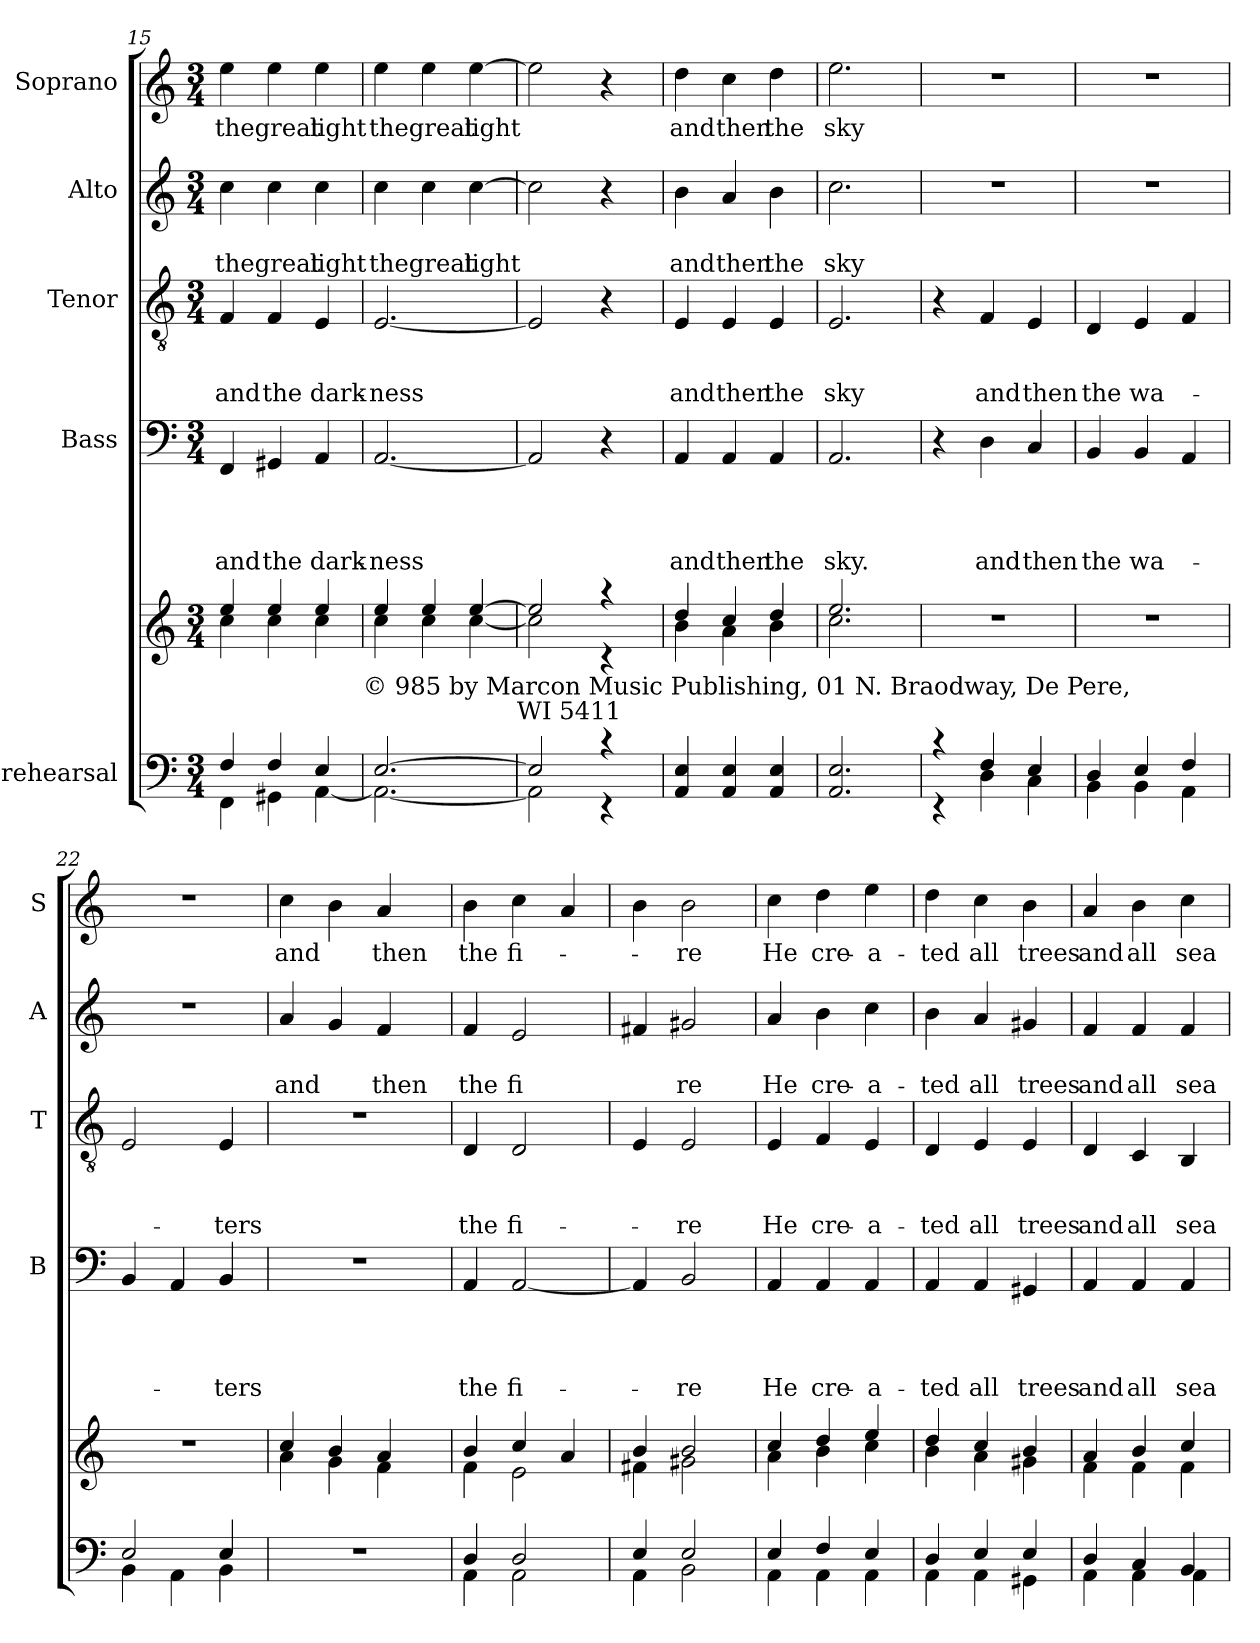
**kern	**kern	**kern	**text	**text	**text	**text	**kern	**text	**text	**text	**kern	**text	**text	**kern	**text
*part5	*part5	*part4	*part4	*part4	*part4	*part4	*part3	*part3	*part3	*part3	*part2	*part2	*part2	*part1	*part1
*staff6	*staff5	*staff4	*staff4	*staff4	*staff4	*staff4	*staff3	*staff3	*staff3	*staff3	*staff2	*staff2	*staff2	*staff1	*staff1
*I"rehearsal	*	*I"Bass	*	*	*	*	*I"Tenor	*	*	*	*I"Alto	*	*	*I"Soprano	*
*	*	*I'B	*	*	*	*	*I'T	*	*	*	*I'A	*	*	*I'S	*
*clefF4	*clefG2	*clefF4	*	*	*	*	*clefGv2	*	*	*	*clefG2	*	*	*clefG2	*
*k[]	*k[]	*k[]	*	*	*	*	*k[]	*	*	*	*k[]	*	*	*k[]	*
*C:	*C:	*C:	*	*	*	*	*C:	*	*	*	*C:	*	*	*C:	*
*M3/4	*M3/4	*M3/4	*	*	*	*	*M3/4	*	*	*	*M3/4	*	*	*M3/4	*
=15	=15	=15	=15	=15	=15	=15	=15	=15	=15	=15	=15	=15	=15	=15	=15
*^	*^	*	*	*	*	*	*	*	*	*	*	*	*	*	*
!	!	!	!	!	!	!	!	!LO:LY:b	!	!	!	!LO:LY:b	!	!	!LO:LY:b	!	!LO:LY:b
4F/	4FF\	4ee/	4cc\	4FF/	.	.	.	and	4F/	.	.	and	4cc\	.	the	4ee\	the
!	!	!	!	!	!	!	!	!LO:LY:b	!	!	!	!LO:LY:b	!	!	!LO:LY:b	!	!LO:LY:b
4F/	4GG#X\	4ee/	4cc\	4GG#X/	.	.	.	the	4F/	.	.	the	4cc\	.	great	4ee\	great
!	!	!	!	!	!	!	!	!LO:LY:b	!	!	!	!LO:LY:b	!	!	!LO:LY:b	!	!LO:LY:b
4E/	[<4AA\	4ee/	4cc\	4AA/	.	.	.	dark-	4E/	.	.	dark-	4cc\	.	light	4ee\	light
!	!	!	!LO:TX:b:t=© 985 by Marcon Music Publishing, 01 N. Braodway, De Pere,	!	!	!	!	!	!	!	!	!	!	!	!	!	!
=16	=16	=16	=16	=16	=16	=16	=16	=16	=16	=16	=16	=16	=16	=16	=16	=16	=16
!	!	!	!	!	!	!	!	!LO:LY:b	!	!	!	!LO:LY:b	!	!	!LO:LY:b	!	!LO:LY:b
[>2.E/	2.AA\_	4ee/	4cc\	[<2.AA/	.	.	.	-ness	[<2.E/	.	.	-ness	4cc\	.	the	4ee\	the
!	!	!	!	!	!	!	!	!	!	!	!	!	!	!	!LO:LY:b	!	!LO:LY:b
.	.	4ee/	4cc\	.	.	.	.	.	.	.	.	.	4cc\	.	great	4ee\	great
!	!	!	!	!	!	!	!	!	!	!	!	!	!	!	!LO:LY:b	!	!LO:LY:b
.	.	[>4ee/	[<4cc\	.	.	.	.	.	.	.	.	.	[>4cc\	.	light	[>4ee\	light
!	!	!	!LO:TX:b:t=WI 5411	!	!	!	!	!	!	!	!	!	!	!	!	!	!
=17	=17	=17	=17	=17	=17	=17	=17	=17	=17	=17	=17	=17	=17	=17	=17	=17	=17
2E/]	2AA\]	2ee/]	2cc\]	2AA/]	.	.	.	.	2E/]	.	.	.	2cc\]	.	.	2ee\]	.
4rc	4rEE	4rc	4raa	4r	.	.	.	.	4r	.	.	.	4r	.	.	4r	.
!!LO:PB:g=z
=18	=18	=18	=18	=18	=18	=18	=18	=18	=18	=18	=18	=18	=18	=18	=18	=18	=18
!	!	!	!	!	!	!	!	!LO:LY:b	!	!	!	!LO:LY:b	!	!	!LO:LY:b	!	!LO:LY:b
*v	*v	*	*	*	*	*	*	*	*	*	*	*	*	*	*	*	*
4AA/ 4E/	4dd/	4b\	4AA/	.	.	.	and	4E/	.	.	and	4b\	.	and	4dd\	and
!	!	!	!	!	!	!	!LO:LY:b	!	!	!	!LO:LY:b	!	!	!LO:LY:b	!	!LO:LY:b
4AA/ 4E/	4cc/	4a\	4AA/	.	.	.	then	4E/	.	.	then	4a/	.	then	4cc\	then
!	!	!	!	!	!	!	!LO:LY:b	!	!	!	!LO:LY:b	!	!	!LO:LY:b	!	!LO:LY:b
4AA/ 4E/	4dd/	4b\	4AA/	.	.	.	the	4E/	.	.	the	4b\	.	the	4dd\	the
=19	=19	=19	=19	=19	=19	=19	=19	=19	=19	=19	=19	=19	=19	=19	=19	=19
!	!	!	!	!	!	!	!LO:LY:b	!	!	!	!LO:LY:b	!	!	!LO:LY:b	!	!LO:LY:b
2.AA/ 2.E/	2.ee/	2.cc\	2.AA/	.	.	.	sky.	2.E/	.	.	sky	2.cc\	.	sky	2.ee\	sky
=20	=20	=20	=20	=20	=20	=20	=20	=20	=20	=20	=20	=20	=20	=20	=20	=20
*^	*	*	*	*	*	*	*	*	*	*	*	*	*	*	*	*
!	!	!LO:N:vis=1	!	!	!	!	!	!	!	!	!	!	!LO:N:vis=1	!	!	!LO:N:vis=1	!
*	*	*v	*v	*	*	*	*	*	*	*	*	*	*	*	*	*	*
4rc	4rEE	2.r	4r	.	.	.	.	4r	.	.	.	2.r	.	.	2.r	.
!	!	!	!	!	!	!	!LO:LY:b	!	!	!	!LO:LY:b	!	!	!	!	!
4F/	4D\	.	4D\	.	.	.	and	4F/	.	.	and	.	.	.	.	.
!	!	!	!	!	!	!	!LO:LY:b	!	!	!	!LO:LY:b	!	!	!	!	!
4E/	4C\	.	4C/	.	.	.	then	4E/	.	.	then	.	.	.	.	.
=21	=21	=21	=21	=21	=21	=21	=21	=21	=21	=21	=21	=21	=21	=21	=21	=21
!	!	!LO:N:vis=1	!	!	!	!	!LO:LY:b	!	!	!	!LO:LY:b	!LO:N:vis=1	!	!	!LO:N:vis=1	!
4D/	4BB\	2.r	4BB/	.	.	.	the	4D/	.	.	the	2.r	.	.	2.r	.
!	!	!	!	!	!	!	!LO:LY:b	!	!	!	!LO:LY:b	!	!	!	!	!
4E/	4BB\	.	4BB/	.	.	.	wa-	4E/	.	.	wa-	.	.	.	.	.
4F/	4AA\	.	4AA/	.	.	.	.	4F/	.	.	.	.	.	.	.	.
=22	=22	=22	=22	=22	=22	=22	=22	=22	=22	=22	=22	=22	=22	=22	=22	=22
!	!	!LO:N:vis=1	!	!	!	!	!	!	!	!	!	!LO:N:vis=1	!	!	!LO:N:vis=1	!
2E/	4BB\	2.r	4BB/	.	.	.	.	2E/	.	.	.	2.r	.	.	2.r	.
.	4AA\	.	4AA/	.	.	.	.	.	.	.	.	.	.	.	.	.
!	!	!	!	!	!	!	!LO:LY:b	!	!	!	!LO:LY:b	!	!	!	!	!
4E/	4BB\	.	4BB/	.	.	.	-ters	4E/	.	.	-ters	.	.	.	.	.
=23	=23	=23	=23	=23	=23	=23	=23	=23	=23	=23	=23	=23	=23	=23	=23	=23
!LO:N:vis=1	!	!	!LO:N:vis=1	!	!	!	!	!LO:N:vis=1	!	!	!	!	!	!LO:LY:b	!	!LO:LY:b
*v	*v	*^	*	*	*	*	*	*	*	*	*	*	*	*	*	*
2.r	4a\	4cc/	2.r	.	.	.	.	2.r	.	.	.	4a/	.	and	4cc\	and
.	4b/	4g\	.	.	.	.	.	.	.	.	.	4g/	.	.	4b\	.
!	!	!	!	!	!	!	!	!	!	!	!	!	!	!LO:LY:b	!	!LO:LY:b
.	4f\	4a/	.	.	.	.	.	.	.	.	.	4f/	.	then	4a/	then
=24	=24	=24	=24	=24	=24	=24	=24	=24	=24	=24	=24	=24	=24	=24	=24	=24
*^	*	*	*	*	*	*	*	*	*	*	*	*	*	*	*	*
!	!	!	!	!	!	!	!	!LO:LY:b	!	!	!	!LO:LY:b	!	!	!LO:LY:b	!	!LO:LY:b
4D/	4AA\	4b/	4f\	4AA/	.	.	.	the	4D/	.	.	the	4f/	.	the	4b\	the
!	!	!	!	!	!	!	!	!LO:LY:b	!	!	!	!LO:LY:b	!	!	!LO:LY:b	!	!LO:LY:b
2D/	2AA\	4cc/	2e\	[<2AA/	.	.	.	fi-	2D/	.	.	fi-	2e/	.	fi	4cc\	fi-
.	.	4a/	.	.	.	.	.	.	.	.	.	.	.	.	.	4a/	.
=25	=25	=25	=25	=25	=25	=25	=25	=25	=25	=25	=25	=25	=25	=25	=25	=25	=25
4E/	4AA\	4b/	4f#X\	4AA/]	.	.	.	.	4E/	.	.	.	4f#X/	.	.	4b\	.
!	!	!	!	!	!	!	!	!LO:LY:b	!	!	!	!LO:LY:b	!	!	!LO:LY:b	!	!LO:LY:b
2E/	2BB\	2b/	2g#X\	2BB/	.	.	.	-re	2E/	.	.	-re	2g#X/	.	re	2b\	-re
!!LO:LB:g=z
=26	=26	=26	=26	=26	=26	=26	=26	=26	=26	=26	=26	=26	=26	=26	=26	=26	=26
!	!	!	!	!	!	!	!	!LO:LY:b	!	!	!	!LO:LY:b	!	!	!LO:LY:b	!	!LO:LY:b
4E/	4AA\	4cc/	4a\	4AA/	.	.	.	He	4E/	.	.	He	4a/	.	He	4cc\	He
!	!	!	!	!	!	!	!	!LO:LY:b	!	!	!	!LO:LY:b	!	!	!LO:LY:b	!	!LO:LY:b
4F/	4AA\	4dd/	4b\	4AA/	.	.	.	cre-	4F/	.	.	cre-	4b\	.	cre-	4dd\	cre-
!	!	!	!	!	!	!	!	!LO:LY:b:rj	!	!	!	!LO:LY:b:rj	!	!	!LO:LY:b:rj	!	!LO:LY:b:rj
4E/	4AA\	4ee/	4cc\	4AA/	.	.	.	-a-	4E/	.	.	-a-	4cc\	.	-a-	4ee\	-a-
=27	=27	=27	=27	=27	=27	=27	=27	=27	=27	=27	=27	=27	=27	=27	=27	=27	=27
!	!	!	!	!	!	!	!	!LO:LY:b	!	!	!	!LO:LY:b	!	!	!LO:LY:b	!	!LO:LY:b
4D/	4AA\	4dd/	4b\	4AA/	.	.	.	-ted	4D/	.	.	-ted	4b\	.	-ted	4dd\	-ted
!	!	!	!	!	!	!	!	!LO:LY:b	!	!	!	!LO:LY:b	!	!	!LO:LY:b	!	!LO:LY:b
4E/	4AA\	4cc/	4a\	4AA/	.	.	.	all	4E/	.	.	all	4a/	.	all	4cc\	all
!	!	!	!	!	!	!	!	!LO:LY:b	!	!	!	!LO:LY:b	!	!	!LO:LY:b	!	!LO:LY:b
4E/	4GG#X\	4b/	4g#X\	4GG#X/	.	.	.	trees	4E/	.	.	trees	4g#X/	.	trees	4b\	trees
=28	=28	=28	=28	=28	=28	=28	=28	=28	=28	=28	=28	=28	=28	=28	=28	=28	=28
!	!	!	!	!	!	!	!	!LO:LY:b	!	!	!	!LO:LY:b	!	!	!LO:LY:b	!	!LO:LY:b
4D/	4AA\	4a/	4f\	4AA/	.	.	.	and	4D/	.	.	and	4f/	.	and	4a/	and
!	!	!	!	!	!	!	!	!LO:LY:b	!	!	!	!LO:LY:b	!	!	!LO:LY:b	!	!LO:LY:b
4C/	4AA\	4b/	4f\	4AA/	.	.	.	all	4C/	.	.	all	4f/	.	all	4b\	all
!	!	!	!	!	!	!	!	!LO:LY:b	!	!	!	!LO:LY:b	!	!	!LO:LY:b	!	!LO:LY:b
4BB/	4AA\	4cc/	4f\	4AA/	.	.	.	sea	4BB/	.	.	sea	4f/	.	sea	4cc\	sea
*v	*v	*	*	*	*	*	*	*	*	*	*	*	*	*	*	*	*
*	*v	*v	*	*	*	*	*	*	*	*	*	*	*	*	*	*
=	=	=	=	=	=	=	=	=	=	=	=	=	=	=	=
*-	*-	*-	*-	*-	*-	*-	*-	*-	*-	*-	*-	*-	*-	*-	*-
